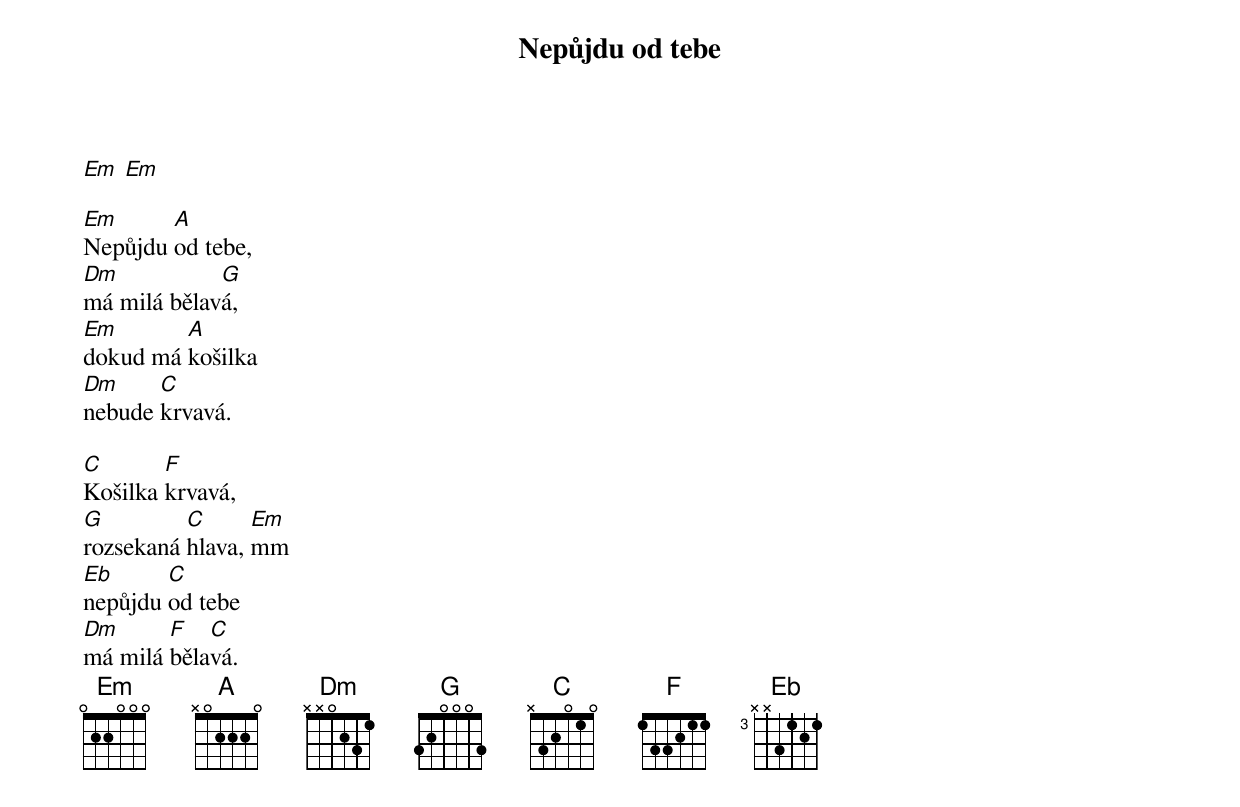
{title: Nepůjdu od tebe}

[Em  Em]

[Em]Nepůjdu [A]od tebe,
[Dm]má milá bělav[G]á,
[Em]dokud má [A]košilka
[Dm]nebude [C]krvavá.

[C]Košilka [F]krvavá,
[G]rozsekaná [C]hlava, [Em]mm
[Eb]nepůjdu [C]od tebe
[Dm]má milá [F]běla[C]vá.
